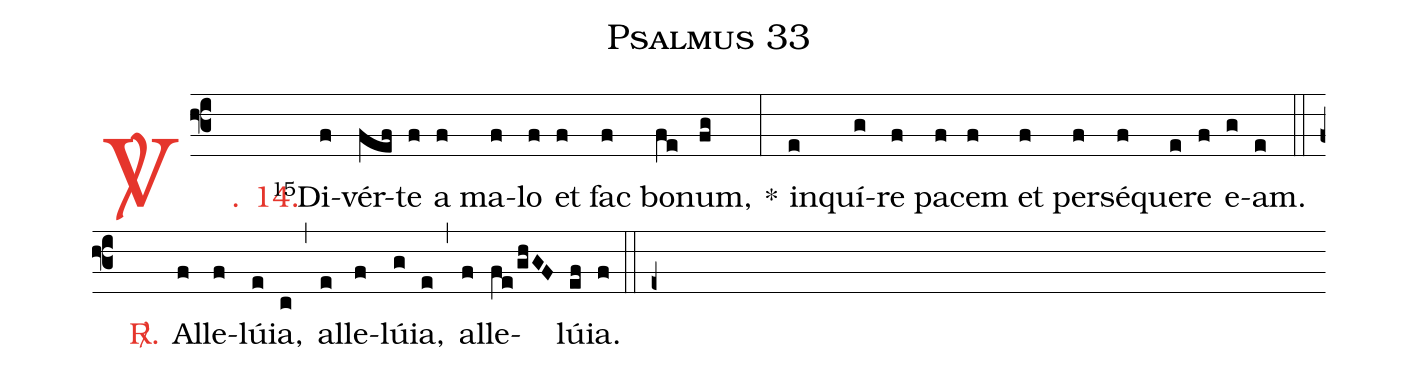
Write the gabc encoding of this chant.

name: Psalmus 33;
%%
(f3)

<c><sp>V/</sp>. 14.</c>() <v>\VSup{15}</v>Di(f)vér(fef)te(f) a(f) ma(f)lo(f) et(f) fac(f) bo(fe)num,(fg) *(:) in(e)quí(g)re(f) pa(f)cem(f) et(f) per(f)sé(f)que(e)re(f) e(g)am.(e)

(::)

<nlba><c><sp>R/</sp>.</c>() Al</nlba>(f)le(f)lú(e)ia,(c) (,) al(e)le(f)lú(g)ia,(e) (,) al(f)le(fe/ghGF)lú(ef)ia.(f)

(::)

(e+)
